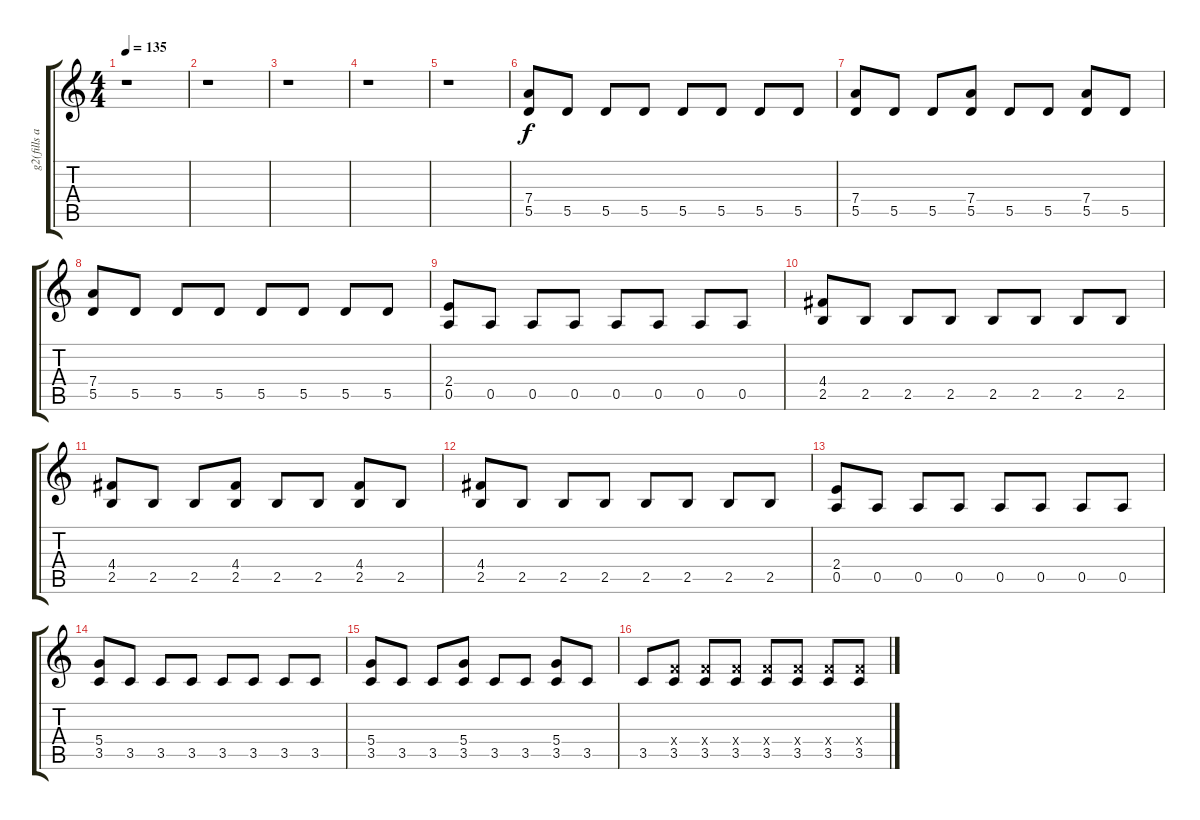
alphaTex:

\track ("g2(fills and over dubs)" "g2(fills a") {instrument distortionguitar}
\staff {score tabs}
\tuning (E4 B3 G3 D3 A2 E2) {hide}
\ts (4 4)
\tempo 135
\clef g2
\ks c
r.1{dy f} |
r.1 |
r.1 |
r.1 |
r.1 |
(7.4 5.5).8 5.5.8 5.5.8 5.5.8 5.5.8 5.5.8 5.5.8 5.5.8 |
(7.4 5.5).8 5.5.8 5.5.8 (7.4 5.5).8 5.5.8 5.5.8 (7.4 5.5).8 5.5.8 |
(7.4 5.5).8 5.5.8 5.5.8 5.5.8 5.5.8 5.5.8 5.5.8 5.5.8 |
(2.4 0.5).8 0.5.8 0.5.8 0.5.8 0.5.8 0.5.8 0.5.8 0.5.8 |
(4.4 2.5).8 2.5.8 2.5.8 2.5.8 2.5.8 2.5.8 2.5.8 2.5.8 |
(4.4 2.5).8 2.5.8 2.5.8 (4.4 2.5).8 2.5.8 2.5.8 (4.4 2.5).8 2.5.8 |
(4.4 2.5).8 2.5.8 2.5.8 2.5.8 2.5.8 2.5.8 2.5.8 2.5.8 |
(2.4 0.5).8 0.5.8 0.5.8 0.5.8 0.5.8 0.5.8 0.5.8 0.5.8 |
(5.4 3.5).8 3.5.8 3.5.8 3.5.8 3.5.8 3.5.8 3.5.8 3.5.8 |
(5.4 3.5).8 3.5.8 3.5.8 (5.4 3.5).8 3.5.8 3.5.8 (5.4 3.5).8 3.5.8 |
3.5.8 (3.4{x} 3.5).8 (3.4{x} 3.5).8 (3.4{x} 3.5).8 (3.4{x} 3.5).8 (3.4{x} 3.5).8 (3.4{x} 3.5).8 (3.4{x} 3.5).8
